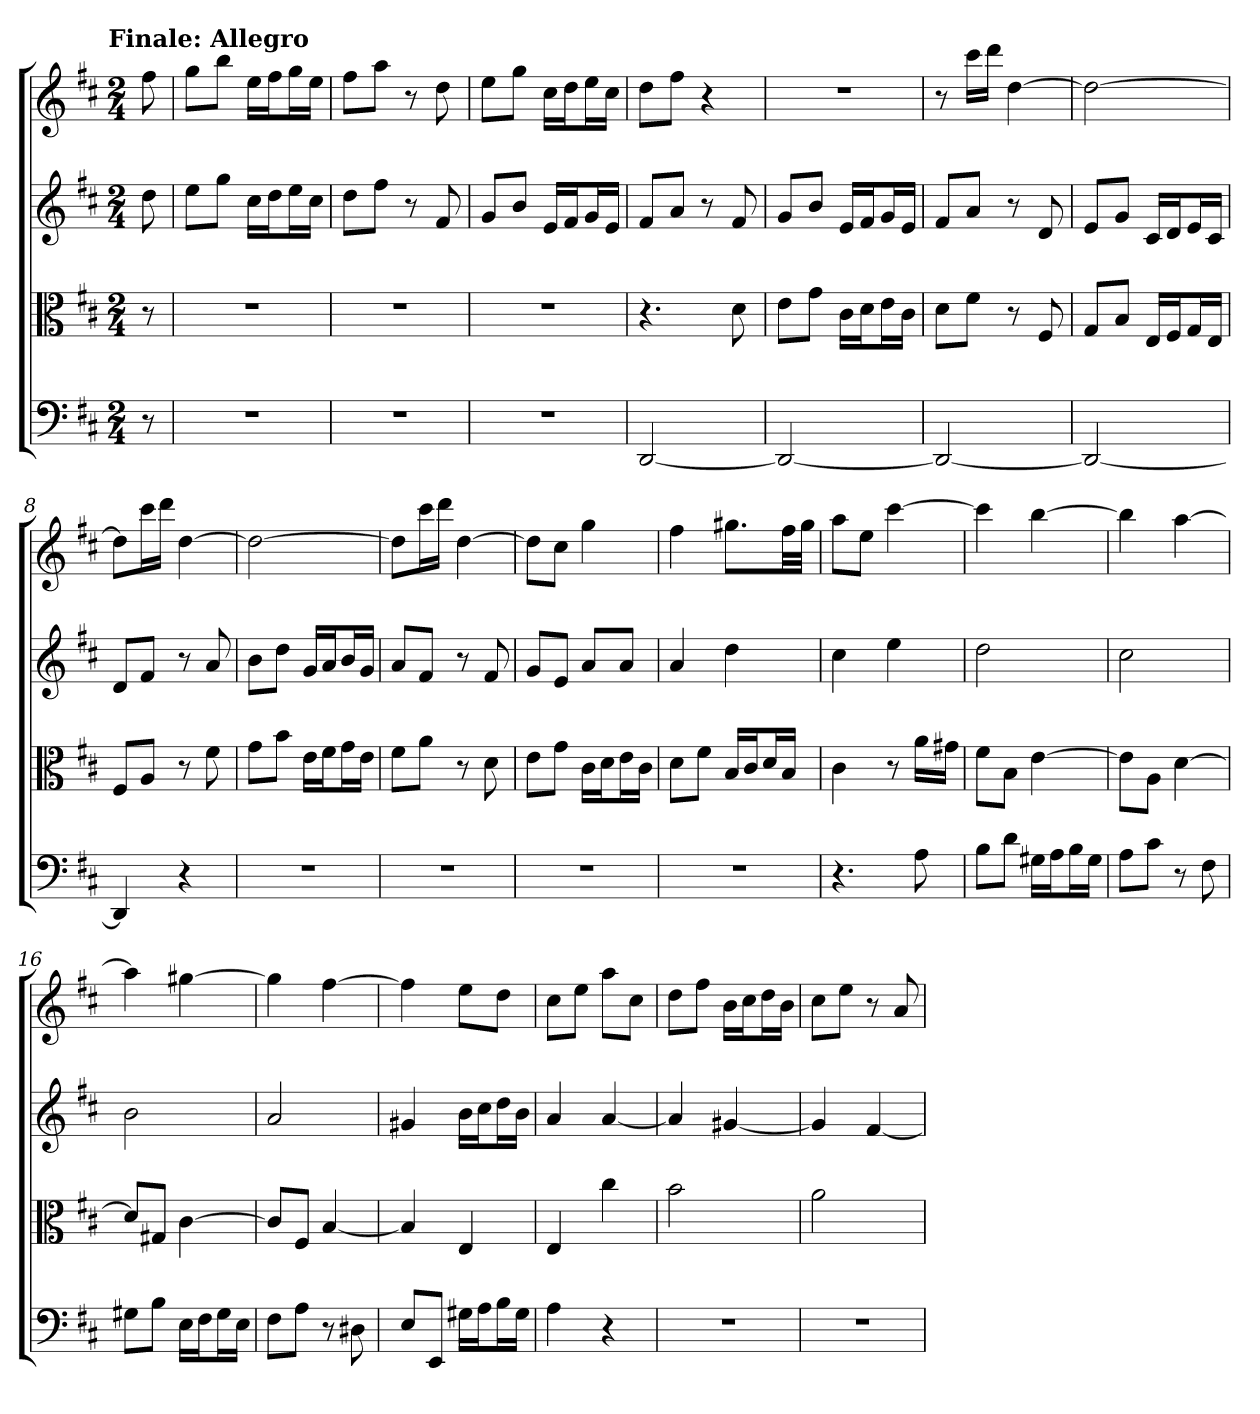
**kern	**kern	**kern	**kern
*part4	*part3	*part2	*part1
*staff4	*staff3	*staff2	*staff1
*clefF4	*clefC3	*	*
*k[f#c#]	*k[f#c#]	*k[f#c#]	*k[f#c#]
*D:	*D:	*D:	*D:
!!LO:TX:omd:t=Finale&colon; Allegro
*M2/4	*M2/4	*M2/4	*M2/4
*MM132	*MM132	*MM132	*MM132
=	=	=	=
8r	8r	8dd	8ff#
=1	=1	=1	=1
2r	2r	8eeL	8ggL
.	.	8ggJ	8bbJ
.	.	16cc#LL	16eeLL
.	.	16ddJ	16ff#J
.	.	16eeL	16ggL
.	.	16cc#JJ	16eeJJ
=2	=2	=2	=2
2r	2r	8ddL	8ff#L
.	.	8ff#J	8aaJ
.	.	8r	8r
.	.	8f#	8dd
=3	=3	=3	=3
2r	2r	8gL	8eeL
.	.	8bJ	8ggJ
.	.	16eLL	16cc#LL
.	.	16f#J	16ddJ
.	.	16gL	16eeL
.	.	16eJJ	16cc#JJ
=4	=4	=4	=4
[2DD	4.r	8f#L	8ddL
.	.	8aJ	8ff#J
.	.	8r	4r
.	8d	8f#	.
=5	=5	=5	=5
2DD_	8e\L	8gL	2r
.	8g\J	8bJ	.
.	16c#\LL	16eLL	.
.	16d\J	16f#J	.
.	16e\L	16gL	.
.	16c#\JJ	16eJJ	.
=6	=6	=6	=6
2DD_	8d\L	8f#L	8r
.	8f#\J	8aJ	16ccc#LL
.	.	.	16dddJJ
.	8r	8r	[4dd
.	8F#	8d	.
=7	=7	=7	=7
2DD_	8G/L	8eL	2dd_
.	8B/J	8gJ	.
.	16E/LL	16c#LL	.
.	16F#/J	16dJ	.
.	16G/L	16eL	.
.	16E/JJ	16c#JJ	.
=8	=8	=8	=8
4DD]	8F#/L	8dL	8ddL]
.	8A/J	8f#J	16ccc#L
.	.	.	16dddJJ
4r	8r	8r	[4dd
.	8f#	8a	.
=9	=9	=9	=9
2r	8g\L	8bL	2dd_
.	8b\J	8ddJ	.
.	16e\LL	16gLL	.
.	16f#\J	16aJ	.
.	16g\L	16bL	.
.	16e\JJ	16gJJ	.
=10	=10	=10	=10
2r	8f#\L	8aL	8ddL]
.	8a\J	8f#J	16ccc#L
.	.	.	16dddJJ
.	8r	8r	[4dd
.	8d	8f#	.
=11	=11	=11	=11
2r	8e\L	8gL	8ddL]
.	8g\J	8eJ	8cc#J
.	16c#\LL	8aL	4gg
.	16d\J	.	.
.	16e\L	8aJ	.
.	16c#\JJ	.	.
=12	=12	=12	=12
2r	8d\L	4a	4ff#
.	8f#\J	.	.
.	16B/LL	4dd	8.gg#XL
.	16c#/J	.	.
.	16d/L	.	.
.	16B/JJ	.	32ff#LL
.	.	.	32gg#JJJ
=13	=13	=13	=13
4.r	4c#	4cc#	8aaL
.	.	.	8eeJ
.	8r	4ee	[4ccc#
8A	16a\LL	.	.
.	16g#X\JJ	.	.
=14	=14	=14	=14
8B\L	8f#\L	2dd	4ccc#]
8d\J	8B\J	.	.
16G#X\LL	[4e	.	[4bb
16A\J	.	.	.
16B\L	.	.	.
16G#\JJ	.	.	.
=15	=15	=15	=15
8A\L	8e\L]	2cc#	4bb]
8c#\J	8A\J	.	.
8r	[4d	.	[4aa
8F#	.	.	.
=16	=16	=16	=16
8G#X\L	8d/L]	2b	4aa]
8B\J	8G#X/J	.	.
16E\LL	[4c#	.	[4gg#X
16F#\J	.	.	.
16G#\L	.	.	.
16E\JJ	.	.	.
=17	=17	=17	=17
8F#\L	8c#/L]	2a	4gg#]
8A\J	8F#/J	.	.
8r	[4B	.	[4ff#
8D#X	.	.	.
=18	=18	=18	=18
8E/L	4B]	4g#X	4ff#]
8EE/J	.	.	.
16G#X\LL	4E	16bLL	8eeL
16A\J	.	16cc#J	.
16B\L	.	16ddL	8ddJ
16G#\JJ	.	16bJJ	.
=19	=19	=19	=19
4A	4E	4a	8cc#L
.	.	.	8eeJ
4r	4cc#	[4a	8aaL
.	.	.	8cc#J
=20	=20	=20	=20
2r	2b	4a]	8ddL
.	.	.	8ff#J
.	.	[4g#X	16bLL
.	.	.	16cc#J
.	.	.	16ddL
.	.	.	16bJJ
=21	=21	=21	=21
2r	2a	4g#]	8cc#L
.	.	.	8eeJ
.	.	[4f#	8r
.	.	.	8a
=	=	=	=
*-	*-	*-	*-
